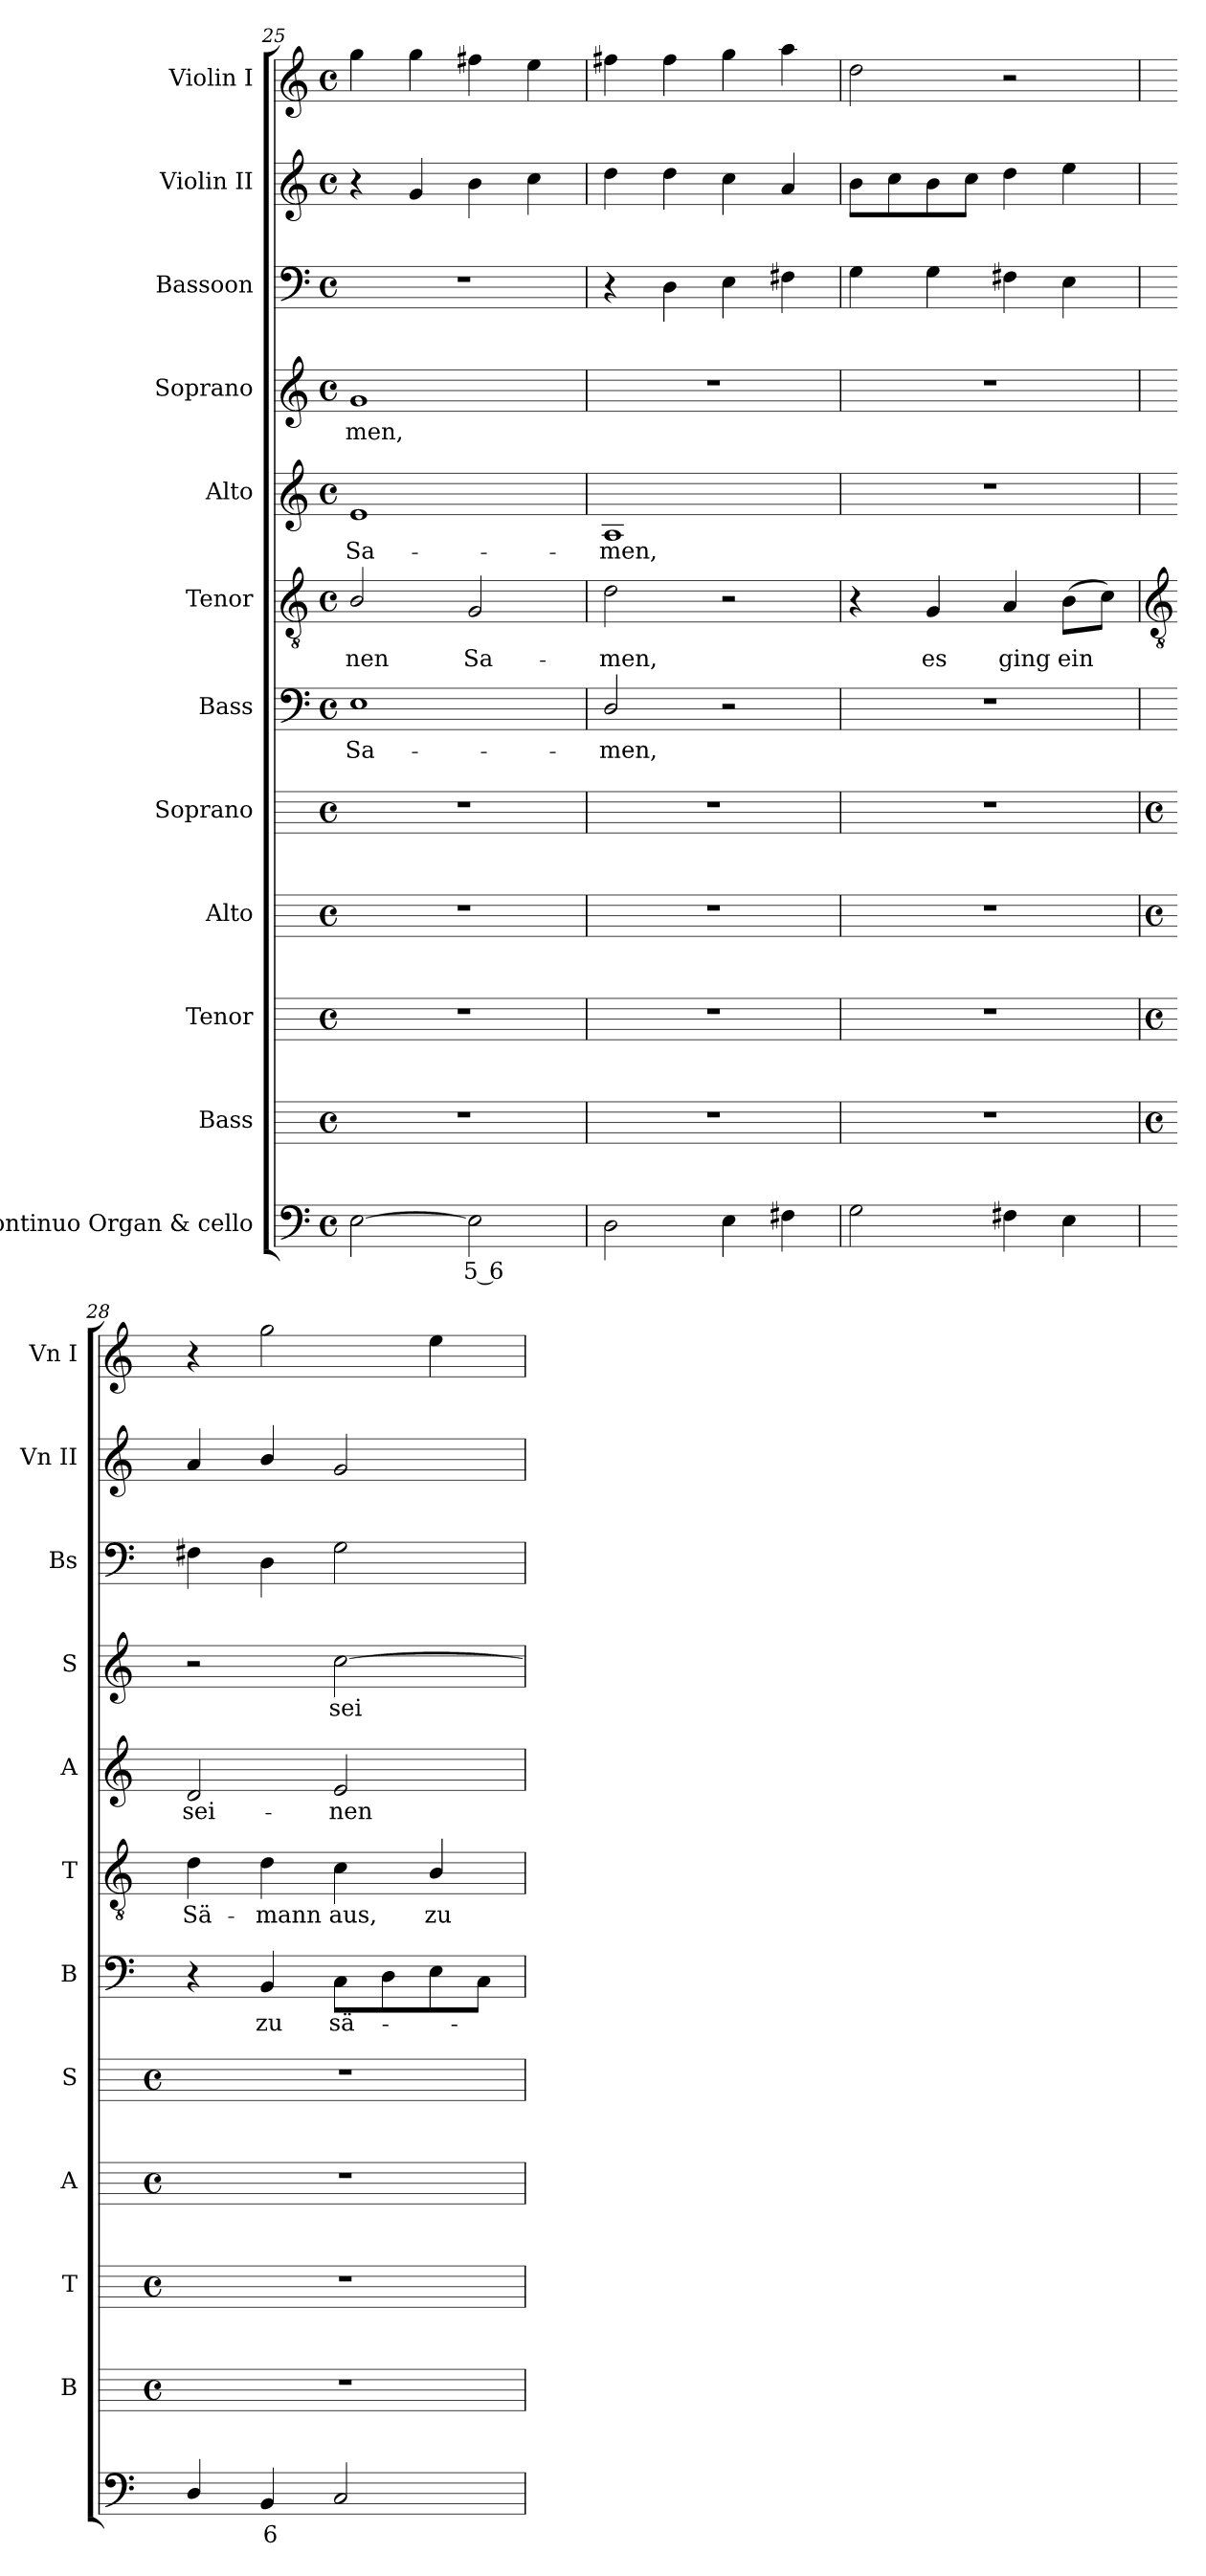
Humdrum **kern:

**kern	**text	**kern	**kern	**kern	**kern	**kern	**text	**kern	**text	**kern	**text	**kern	**text	**kern	**kern	**kern
*part12	*part12	*part11	*part10	*part9	*part8	*part7	*part7	*part6	*part6	*part5	*part5	*part4	*part4	*part3	*part2	*part1
*staff12	*staff12	*staff11	*staff10	*staff9	*staff8	*staff7	*staff7	*staff6	*staff6	*staff5	*staff5	*staff4	*staff4	*staff3	*staff2	*staff1
*I"Continuo Organ & cello	*	*I"Bass	*I"Tenor	*I"Alto	*I"Soprano	*I"Bass	*	*I"Tenor	*	*I"Alto	*	*I"Soprano	*	*I"Bassoon	*I"Violin II	*I"Violin I
*	*	*I'B	*I'T	*I'A	*I'S	*I'B	*	*I'T	*	*I'A	*	*I'S	*	*I'Bs	*I'Vn II	*I'Vn I
*clefF4	*	*	*	*	*	*clefF4	*	*clefGv2	*	*clefG2	*	*clefG2	*	*clefF4	*clefG2	*clefG2
*	*	*ITrd4c7	*ITrd4c7	*ITrd4c7	*ITrd4c7	*	*	*	*	*	*	*	*	*	*	*
*k[]	*	*	*	*	*	*k[]	*	*k[]	*	*k[]	*	*k[]	*	*k[]	*k[]	*k[]
*C:	*	*	*	*	*	*C:	*	*C:	*	*C:	*	*C:	*	*C:	*C:	*C:
*M4/4	*	*M4/4	*M4/4	*M4/4	*M4/4	*M4/4	*	*M4/4	*	*M4/4	*	*M4/4	*	*M4/4	*M4/4	*M4/4
*met(c)	*	*met(c)	*met(c)	*met(c)	*met(c)	*met(c)	*	*met(c)	*	*met(c)	*	*met(c)	*	*met(c)	*met(c)	*met(c)
=25	=25	=25	=25	=25	=25	=25	=25	=25	=25	=25	=25	=25	=25	=25	=25	=25
!	!	!	!	!	!	!	!LO:LY:b	!	!LO:LY:b	!	!LO:LY:b	!	!LO:LY:b	!	!	!
[2E	.	1r	1r	1r	1r	1E	Sa-	2B/	-nen	1e	Sa-	1g	men,	1r	4r	4gg
.	.	.	.	.	.	.	.	.	.	.	.	.	.	.	4g	4gg
!	!LO:LY:b	!	!	!	!	!	!	!	!LO:LY:b	!	!	!	!	!	!	!
2E]	5 6	.	.	.	.	.	.	2G	Sa-	.	.	.	.	.	4b	4ff#X
.	.	.	.	.	.	.	.	.	.	.	.	.	.	.	4cc	4ee
=26	=26	=26	=26	=26	=26	=26	=26	=26	=26	=26	=26	=26	=26	=26	=26	=26
!	!	!	!	!	!	!	!LO:LY:b	!	!LO:LY:b	!	!LO:LY:b	!	!	!	!	!
2D	.	1r	1r	1r	1r	2D/	-men,	2d	-men,	1A	-men,	1r	.	4r	4dd	4ff#X
.	.	.	.	.	.	.	.	.	.	.	.	.	.	4D	4dd	4ff#
4E	.	.	.	.	.	2r	.	2r	.	.	.	.	.	4E	4cc	4gg
4F#X	.	.	.	.	.	.	.	.	.	.	.	.	.	4F#X	4a	4aa
=27	=27	=27	=27	=27	=27	=27	=27	=27	=27	=27	=27	=27	=27	=27	=27	=27
2G	.	1r	1r	1r	1r	1r	.	4r	.	1r	.	1r	.	4G	8bL	2dd
.	.	.	.	.	.	.	.	.	.	.	.	.	.	.	8cc	.
!	!	!	!	!	!	!	!	!	!LO:LY:b	!	!	!	!	!	!	!
.	.	.	.	.	.	.	.	4G	es	.	.	.	.	4G	8b	.
.	.	.	.	.	.	.	.	.	.	.	.	.	.	.	8ccJ	.
!	!	!	!	!	!	!	!	!	!LO:LY:b	!	!	!	!	!	!	!
4F#X	.	.	.	.	.	.	.	4A	ging	.	.	.	.	4F#X	4dd	2r
!	!	!	!	!	!	!	!	!	!LO:LY:b	!	!	!	!	!	!	!
4E	.	.	.	.	.	.	.	(>8BL	ein	.	.	.	.	4E	4ee	.
.	.	.	.	.	.	.	.	8cJ)	.	.	.	.	.	.	.	.
!!LO:LB:g=z
=28	=28	=28	=28	=28	=28	=28	=28	=28	=28	=28	=28	=28	=28	=28	=28	=28
*	*	*	*	*	*	*	*	*clefGv2	*	*	*	*	*	*	*	*
*	*	*M4/4	*M4/4	*M4/4	*M4/4	*	*	*	*	*	*	*	*	*	*	*
*	*	*met(c)	*met(c)	*met(c)	*met(c)	*	*	*	*	*	*	*	*	*	*	*
!	!	!	!	!	!	!	!	!	!LO:LY:b	!	!LO:LY:b	!	!	!	!	!
4D/	.	1r	1r	1r	1r	4r	.	4d	Sä-	2d	sei-	2r	.	4F#X	4a	4r
!	!LO:LY:b	!	!	!	!	!	!LO:LY:b	!	!LO:LY:b	!	!	!	!	!	!	!
4BB	6	.	.	.	.	4BB	zu	4d	-mann	.	.	.	.	4D	4b/	2gg
!	!	!	!	!	!	!	!LO:LY:b	!	!LO:LY:b	!	!LO:LY:b	!	!LO:LY:b	!	!	!
2C	.	.	.	.	.	8CL	sä-	4c	aus,	2e	-nen	[2cc	sei-	2G	2g	.
.	.	.	.	.	.	8D	.	.	.	.	.	.	.	.	.	.
!	!	!	!	!	!	!	!	!	!LO:LY:b	!	!	!	!	!	!	!
.	.	.	.	.	.	8E	.	4B/	zu	.	.	.	.	.	.	4ee
.	.	.	.	.	.	8CJ	.	.	.	.	.	.	.	.	.	.
=	=	=	=	=	=	=	=	=	=	=	=	=	=	=	=	=
*-	*-	*-	*-	*-	*-	*-	*-	*-	*-	*-	*-	*-	*-	*-	*-	*-
